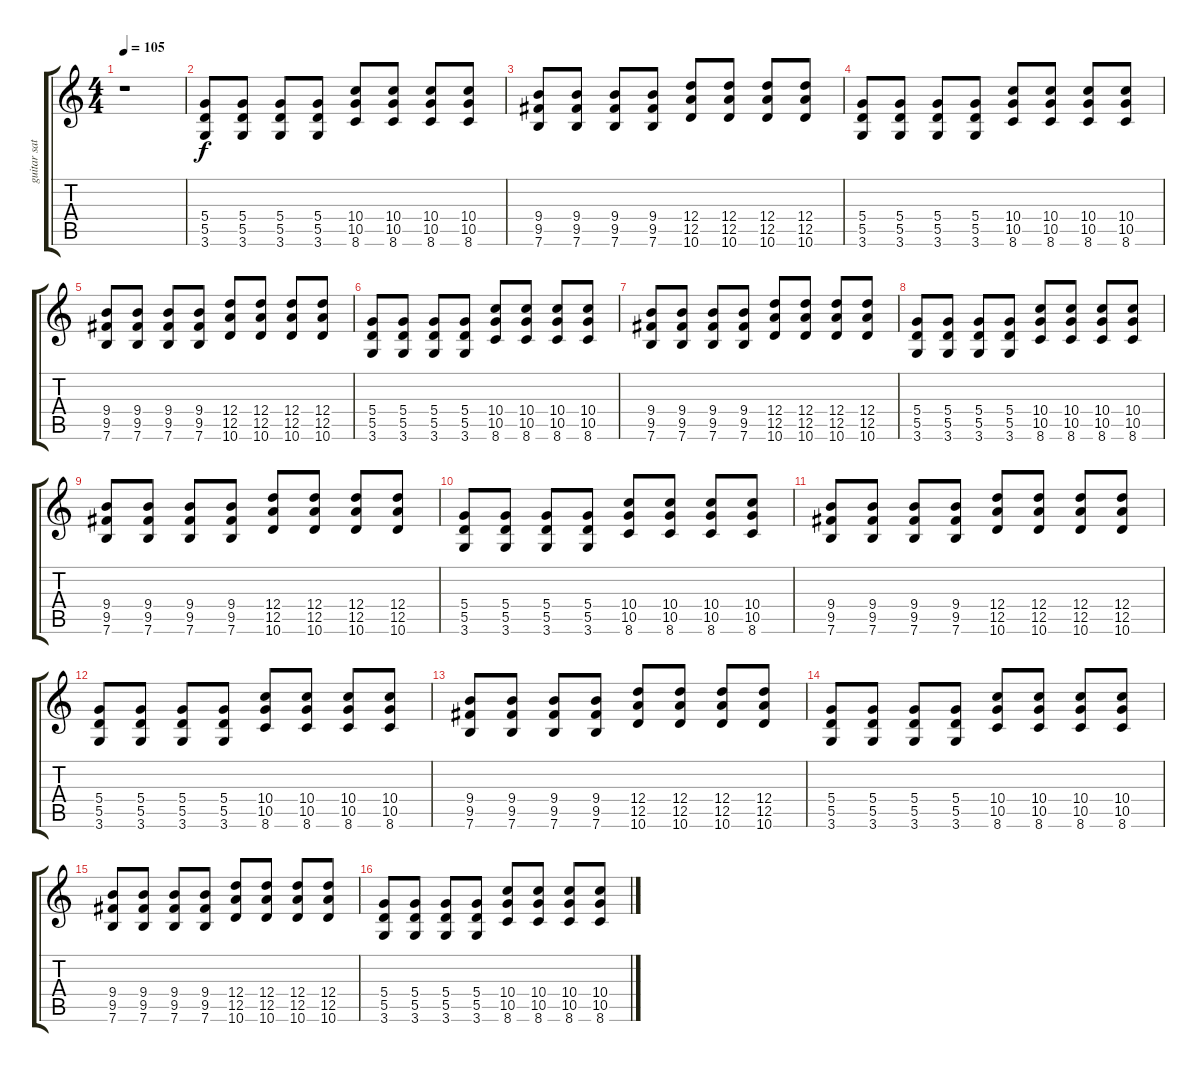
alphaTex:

\track ("guitar sat 2" "guitar sat") {instrument distortionguitar}
\staff {score tabs}
\tuning (E4 B3 G3 D3 A2 E2) {hide}
\ts (4 4)
\tempo 105
\clef g2
\ks c
r.1{dy f} |
(5.4 5.5 3.6).8 (5.4 5.5 3.6).8 (5.4 5.5 3.6).8 (5.4 5.5 3.6).8 (10.4 10.5 8.6).8 (10.4 10.5 8.6).8 (10.4 10.5 8.6).8 (10.4 10.5 8.6).8 |
(9.4 9.5 7.6).8 (9.4 9.5 7.6).8 (9.4 9.5 7.6).8 (9.4 9.5 7.6).8 (12.4 12.5 10.6).8 (12.4 12.5 10.6).8 (12.4 12.5 10.6).8 (12.4 12.5 10.6).8 |
(5.4 5.5 3.6).8 (5.4 5.5 3.6).8 (5.4 5.5 3.6).8 (5.4 5.5 3.6).8 (10.4 10.5 8.6).8 (10.4 10.5 8.6).8 (10.4 10.5 8.6).8 (10.4 10.5 8.6).8 |
(9.4 9.5 7.6).8 (9.4 9.5 7.6).8 (9.4 9.5 7.6).8 (9.4 9.5 7.6).8 (12.4 12.5 10.6).8 (12.4 12.5 10.6).8 (12.4 12.5 10.6).8 (12.4 12.5 10.6).8 |
(5.4 5.5 3.6).8 (5.4 5.5 3.6).8 (5.4 5.5 3.6).8 (5.4 5.5 3.6).8 (10.4 10.5 8.6).8 (10.4 10.5 8.6).8 (10.4 10.5 8.6).8 (10.4 10.5 8.6).8 |
(9.4 9.5 7.6).8 (9.4 9.5 7.6).8 (9.4 9.5 7.6).8 (9.4 9.5 7.6).8 (12.4 12.5 10.6).8 (12.4 12.5 10.6).8 (12.4 12.5 10.6).8 (12.4 12.5 10.6).8 |
(5.4 5.5 3.6).8 (5.4 5.5 3.6).8 (5.4 5.5 3.6).8 (5.4 5.5 3.6).8 (10.4 10.5 8.6).8 (10.4 10.5 8.6).8 (10.4 10.5 8.6).8 (10.4 10.5 8.6).8 |
(9.4 9.5 7.6).8 (9.4 9.5 7.6).8 (9.4 9.5 7.6).8 (9.4 9.5 7.6).8 (12.4 12.5 10.6).8 (12.4 12.5 10.6).8 (12.4 12.5 10.6).8 (12.4 12.5 10.6).8 |
(5.4 5.5 3.6).8 (5.4 5.5 3.6).8 (5.4 5.5 3.6).8 (5.4 5.5 3.6).8 (10.4 10.5 8.6).8 (10.4 10.5 8.6).8 (10.4 10.5 8.6).8 (10.4 10.5 8.6).8 |
(9.4 9.5 7.6).8 (9.4 9.5 7.6).8 (9.4 9.5 7.6).8 (9.4 9.5 7.6).8 (12.4 12.5 10.6).8 (12.4 12.5 10.6).8 (12.4 12.5 10.6).8 (12.4 12.5 10.6).8 |
(5.4 5.5 3.6).8 (5.4 5.5 3.6).8 (5.4 5.5 3.6).8 (5.4 5.5 3.6).8 (10.4 10.5 8.6).8 (10.4 10.5 8.6).8 (10.4 10.5 8.6).8 (10.4 10.5 8.6).8 |
(9.4 9.5 7.6).8 (9.4 9.5 7.6).8 (9.4 9.5 7.6).8 (9.4 9.5 7.6).8 (12.4 12.5 10.6).8 (12.4 12.5 10.6).8 (12.4 12.5 10.6).8 (12.4 12.5 10.6).8 |
(5.4 5.5 3.6).8 (5.4 5.5 3.6).8 (5.4 5.5 3.6).8 (5.4 5.5 3.6).8 (10.4 10.5 8.6).8 (10.4 10.5 8.6).8 (10.4 10.5 8.6).8 (10.4 10.5 8.6).8 |
(9.4 9.5 7.6).8 (9.4 9.5 7.6).8 (9.4 9.5 7.6).8 (9.4 9.5 7.6).8 (12.4 12.5 10.6).8 (12.4 12.5 10.6).8 (12.4 12.5 10.6).8 (12.4 12.5 10.6).8 |
(5.4 5.5 3.6).8 (5.4 5.5 3.6).8 (5.4 5.5 3.6).8 (5.4 5.5 3.6).8 (10.4 10.5 8.6).8 (10.4 10.5 8.6).8 (10.4 10.5 8.6).8 (10.4 10.5 8.6).8
